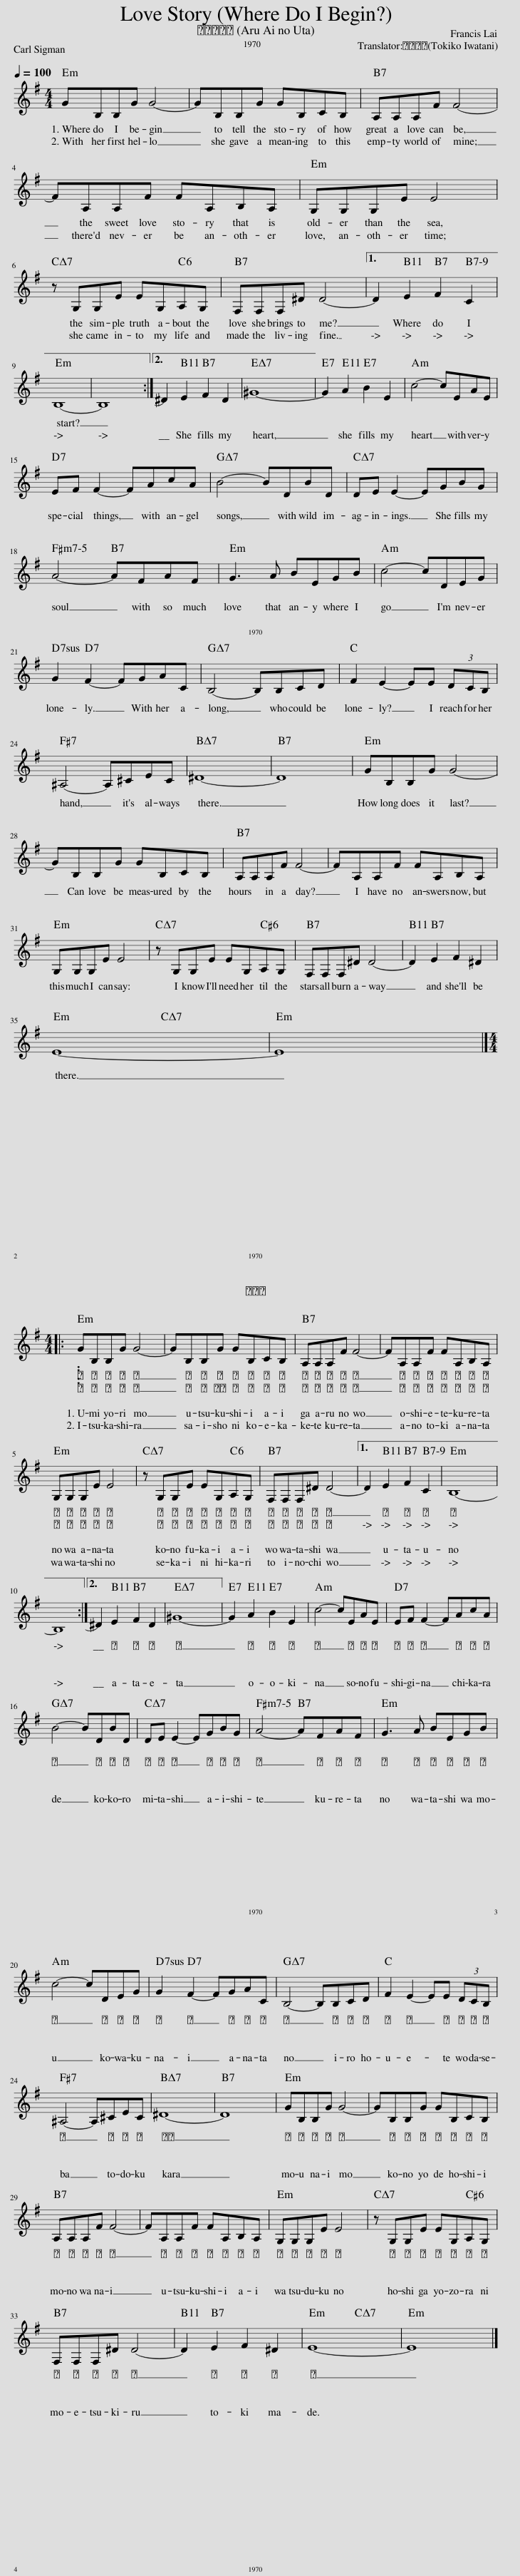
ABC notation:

X:1
L:1/8
Q:1/4=100
M:4/4
I:linebreak $
K:G
V:1 treble
V:1
 GB,B,G G4- | GB,B,G GB,CB, | A,A,A,F F4- |$ FA,A,F FA,B,A, | G,G,G,E E4 |$ %5
 z G,G,E EG,A,G, | F,F,F,^D D4- |1 D2 E2 F2 C2 |$ B,8- | B,8 :|2 %10
 (^D2 E2) F2 D2 | ^G8- || G2 A2 B2 E2 | c4- cEAE |$ EF F2- FAcA | %15
 B4- BDBD | DE E2- EGBG |$ A4- AFAF | G3 A BEGB | c4- cDEG |$ %20
 G2 F2- FGAC | B,4- B,B,CD | F2 E2- EE (3DCB, |$ ^A,4- A,^CEC | ^D8- | %25
 D8 | GB,B,G G4- |$ GB,B,G GB,CB, | A,A,A,F F4- | FA,A,F FA,B,A, |$ %30
 G,G,G,E E4 | z G,G,E EG,A,G, | F,F,F,^D D4- | D2 E2 F2 ^D2 |$ E8- | %35
 E8 |]:$[M:4/4] GB,B,G G4- | GB,B,G GB,CB, | A,A,A,F F4- | FA,A,F FA,B,A, |$ %40
 G,G,G,E E4 | z G,G,E EG,A,G, | F,F,F,^D D4- |1 D2 E2 F2 C2 | B,8- |$ %45
 B,8 :|2 (^D2 E2) F2 D2 | ^G8- || G2 A2 B2 E2 | c4- cEAE | %50
 EF F2- FAcA |$ B4- BDBD | DE E2- EGBG | A4- AFAF | G3 A BEGB |$ %55
 c4- cDEG | G2 F2- FGAC | B,4- B,B,CD | F2 E2- EE (3DCB, |$ ^A,4- A,^CEC | %60
 ^D8- | D8 | GB,B,G G4- | GB,B,G GB,CB, |$ A,A,A,F F4- | %65
 FA,A,F FA,B,A, | G,G,G,E E4 | z G,G,E EG,A,G, |$ F,F,F,^D D4- | D2 E2 F2 ^D2 | %70
 E8- | E8 |] %72
